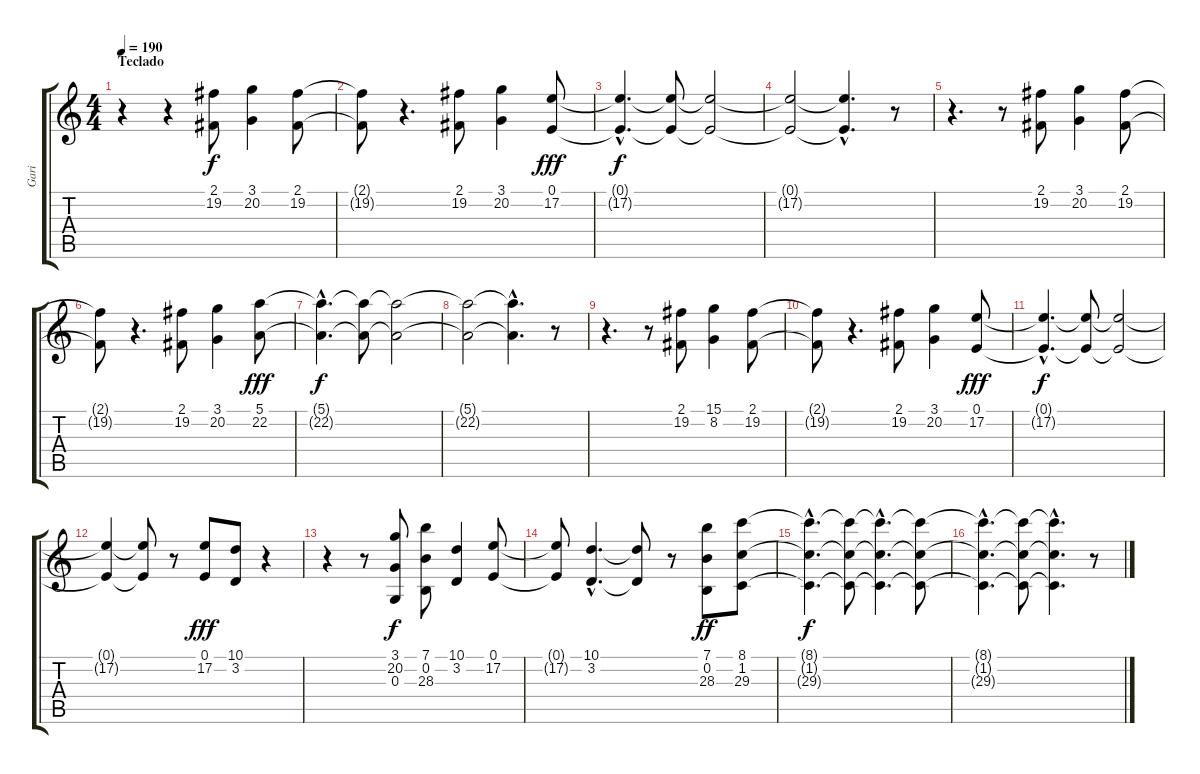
\track ("Gari" "Gari") {instrument trombone}
\staff {score tabs}
\tuning (E4 B3 G3 D3 A2 E2) {hide}
\ts (4 4)
\section ("" "Teclado")
\tempo 190
\clef g2
\ks c
r.4{dy f} r.4 (2.1 19.2).8 (3.1 20.2).4 (2.1 19.2).8 |
(2.1{t} 19.2{t}).8 r.4{d} (2.1 19.2).8 (3.1 20.2).4 (0.1 17.2).8{dy fff} |
(0.1{hac t} 17.2{hac t}).4{d dy f} (0.1{t} 17.2{t}).8 (0.1{t} 17.2{t}).2 |
(0.1{t} 17.2{t}).2 (0.1{hac t} 17.2{hac t}).4{d} r.8 |
r.4{d} r.8 (2.1 19.2).8 (3.1 20.2).4 (2.1 19.2).8 |
(2.1{t} 19.2{t}).8 r.4{d} (2.1 19.2).8 (3.1 20.2).4 (5.1 22.2).8{dy fff} |
(5.1{hac t} 22.2{hac t}).4{d dy f} (5.1{t} 22.2{t}).8 (5.1{t} 22.2{t}).2 |
(5.1{t} 22.2{t}).2 (5.1{hac t} 22.2{hac t}).4{d} r.8 |
r.4{d} r.8 (2.1 19.2).8 (15.1 8.2).4 (2.1 19.2).8 |
(2.1{t} 19.2{t}).8 r.4{d} (2.1 19.2).8 (3.1 20.2).4 (0.1 17.2).8{dy fff} |
(0.1{hac t} 17.2{hac t}).4{d dy f} (0.1{t} 17.2{t}).8 (0.1{t} 17.2{t}).2 |
(0.1{t} 17.2{t}).4 (0.1{t} 17.2{t}).8 r.8 (0.1 17.2).8{dy fff} (10.1 3.2).8 r.4 |
r.4 r.8 (3.1 20.2 0.3).8{dy f} (7.1 0.2 28.3).8 (10.1 3.2).4 (0.1 17.2).8 |
(0.1{t} 17.2{t}).8 (10.1{hac} 3.2{hac}).4{d} (10.1{t} 3.2{t}).8 r.8 (7.1 0.2 28.3).8{dy ff} (8.1 1.2 29.3).8 |
(8.1{hac t} 1.2{hac t} 29.3{hac t}).4{d dy f} (8.1{t} 1.2{t} 29.3{t}).8 (8.1{hac t} 1.2{hac t} 29.3{hac t}).4{d} (8.1{t} 1.2{t} 29.3{t}).8 |
(8.1{hac t} 1.2{hac t} 29.3{hac t}).4{d} (8.1{t} 1.2{t} 29.3{t}).8 (8.1{hac t} 1.2{hac t} 29.3{hac t}).4{d} r.8
